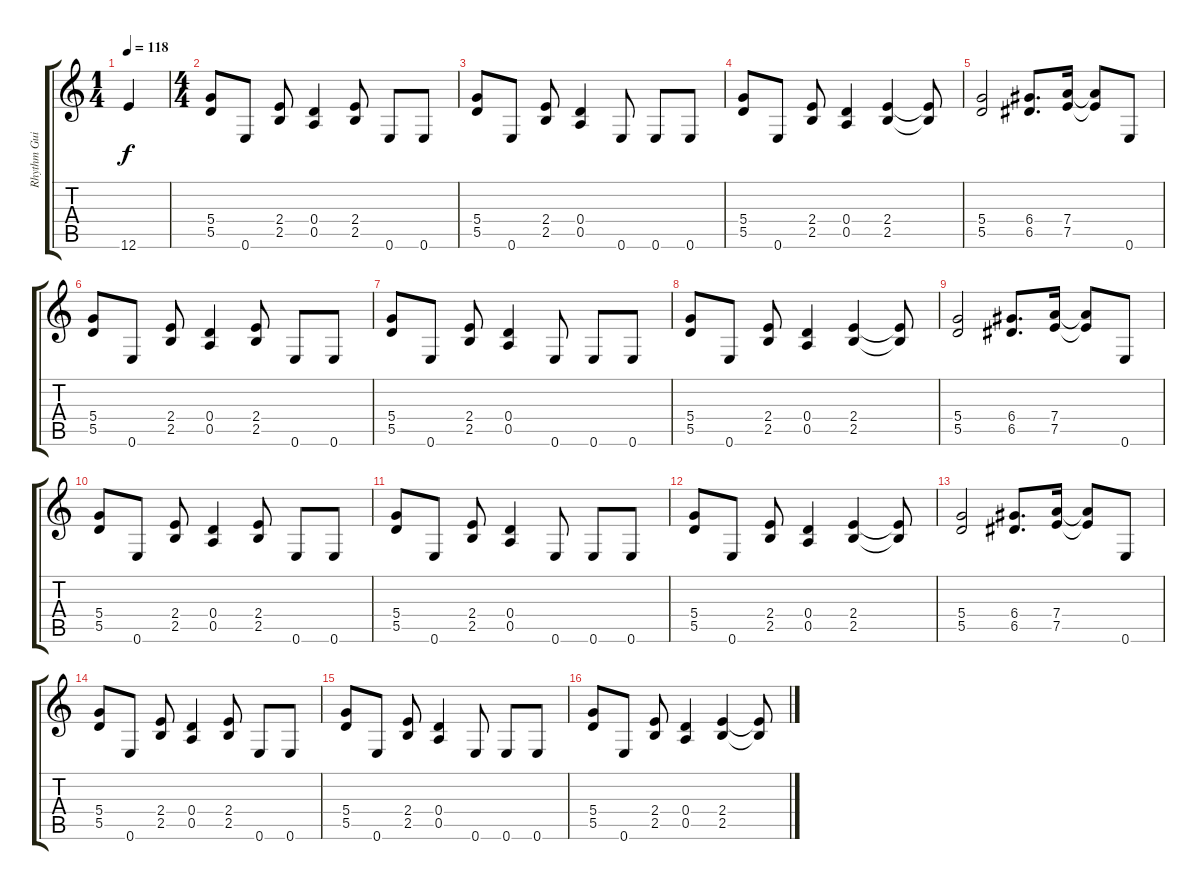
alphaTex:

\track ("Rhythm Guitar" "Rhythm Gui") {instrument distortionguitar}
\staff {score tabs}
\tuning (E4 B3 G3 D3 A2 E2) {hide}
\ts (1 4)
\tempo 118
\clef g2
\ks c
12.6.4{dy f instrument distortionguitar} |
\ts (4 4)
(5.4 5.5).8 0.6.8 (2.4 2.5).8 (0.4 0.5).4 (2.4 2.5).8 0.6.8 0.6.8 |
(5.4 5.5).8 0.6.8 (2.4 2.5).8 (0.4 0.5).4 0.6.8 0.6.8 0.6.8 |
(5.4 5.5).8 0.6.8 (2.4 2.5).8 (0.4 0.5).4 (2.4 2.5).4 (2.4{t} 2.5{t}).8 |
(5.4 5.5).2 (6.4 6.5).8{d} (7.4 7.5).16 (7.4{t} 7.5{t}).8 0.6.8 |
(5.4 5.5).8 0.6.8 (2.4 2.5).8 (0.4 0.5).4 (2.4 2.5).8 0.6.8 0.6.8 |
(5.4 5.5).8 0.6.8 (2.4 2.5).8 (0.4 0.5).4 0.6.8 0.6.8 0.6.8 |
(5.4 5.5).8 0.6.8 (2.4 2.5).8 (0.4 0.5).4 (2.4 2.5).4 (2.4{t} 2.5{t}).8 |
(5.4 5.5).2 (6.4 6.5).8{d} (7.4 7.5).16 (7.4{t} 7.5{t}).8 0.6.8 |
(5.4 5.5).8 0.6.8 (2.4 2.5).8 (0.4 0.5).4 (2.4 2.5).8 0.6.8 0.6.8 |
(5.4 5.5).8 0.6.8 (2.4 2.5).8 (0.4 0.5).4 0.6.8 0.6.8 0.6.8 |
(5.4 5.5).8 0.6.8 (2.4 2.5).8 (0.4 0.5).4 (2.4 2.5).4 (2.4{t} 2.5{t}).8 |
(5.4 5.5).2 (6.4 6.5).8{d} (7.4 7.5).16 (7.4{t} 7.5{t}).8 0.6.8 |
(5.4 5.5).8 0.6.8 (2.4 2.5).8 (0.4 0.5).4 (2.4 2.5).8 0.6.8 0.6.8 |
(5.4 5.5).8 0.6.8 (2.4 2.5).8 (0.4 0.5).4 0.6.8 0.6.8 0.6.8 |
(5.4 5.5).8 0.6.8 (2.4 2.5).8 (0.4 0.5).4 (2.4 2.5).4 (2.4{t} 2.5{t}).8
